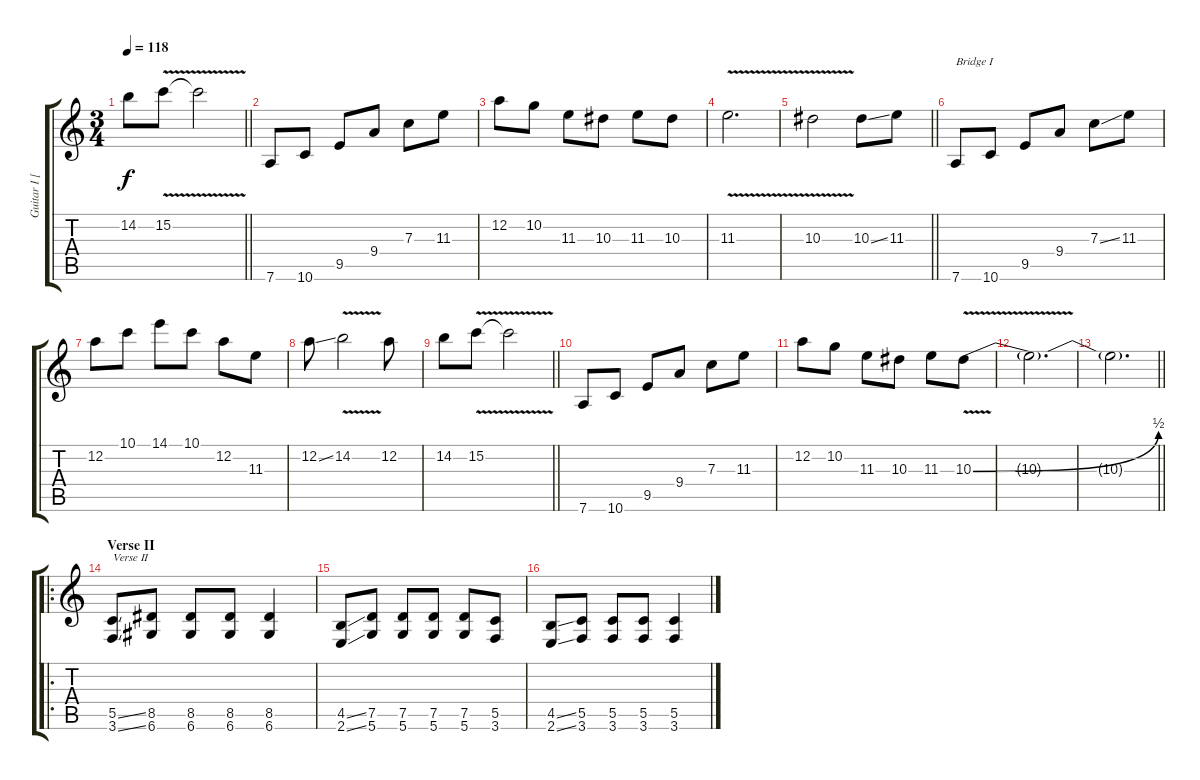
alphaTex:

\track ("Guitar I [Bill Kelliher]" "Guitar I [") {instrument distortionguitar}
\staff {score tabs}
\tuning (D4 A3 F3 C3 G2 D2) {hide}
\ts (3 4)
\tempo 118
\clef g2
\barLineRight lightlight
\ks c
14.2.8{dy f} 15.2{v}.8 15.2{t}.2 |
7.6.8 10.6.8 9.5.8 9.4.8 7.3.8 11.3.8 |
12.2.8 10.2.8 11.3.8 10.3.8 11.3.8 10.3.8 |
11.3{v}.2{d} |
\barLineRight lightlight
10.3{v}.2 10.3{ss}.8 11.3.8 |
7.6.8{txt "Bridge I" instrument distortionguitar} 10.6.8 9.5.8 9.4.8 7.3{ss}.8 11.3.8 |
12.2.8 10.1.8 14.1.8 10.1.8 12.2.8 11.3.8 |
12.2{ss}.8 14.2{v}.2 12.2.8 |
\barLineRight lightlight
14.2.8 15.2{v}.8 15.2{t}.2 |
7.6.8 10.6.8 9.5.8 9.4.8 7.3.8 11.3.8 |
12.2.8 10.2.8 11.3.8 10.3.8 11.3.8 10.3{be (bend 0 0 60 2) v}.8 |
10.3{t}.2{d} |
\barLineRight lightlight
10.3{t}.2{d} |
\ro
\section ("" "Verse II")
(5.5{ss} 3.6{ss}).8{txt "Verse II"} (8.5 6.6).8 (8.5 6.6).8 (8.5 6.6).8 (8.5 6.6).4 |
(4.5{ss} 2.6{ss}).8 (7.5 5.6).8 (7.5 5.6).8 (7.5 5.6).8 (7.5 5.6).8 (5.5 3.6).8 |
(4.5{ss} 2.6{ss}).8 (5.5 3.6).8 (5.5 3.6).8 (5.5 3.6).8 (5.5 3.6).4
